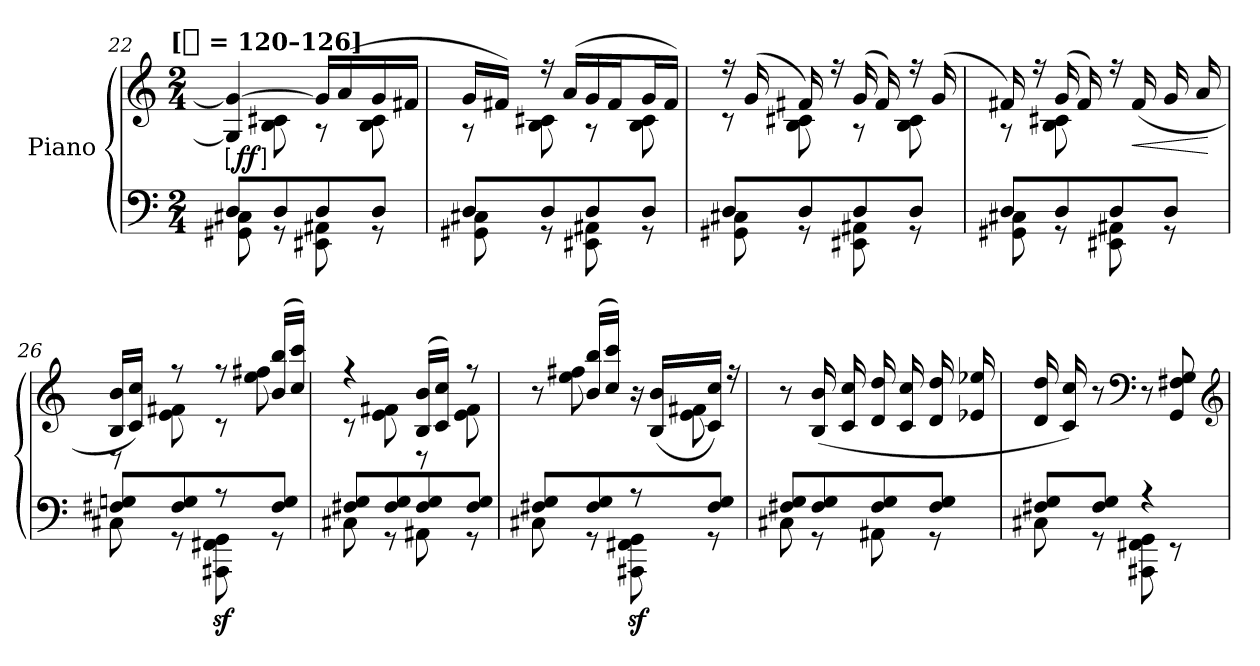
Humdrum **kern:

**kern	**kern	**dynam
*part1	*part1	*part1
*staff2	*staff1	*staff1/2
*I"Piano	*	*
*clefF4	*clefG2	*
*k[]	*k[]	*
*C:	*C:	*
!!LO:TX:omd:t=[[quarter] = 120–126]
*M2/4	*M2/4	*
*MM120	*MM120	*
=22	=22	=22
*^	*^	*
!	!	!	!	!LO:DY:ed=brack
8DL	8GG#X 8C#X	4G] 4g_	8ryy	f f
8D	8r	.	8B 8c#X	.
8D	8EE#X 8AA#X	16gLL]	8r	.
.	.	(16a	.	.
8DJ	8r	16g	8B 8c#	.
.	.	16f#XJJ	.	.
=23	=23	=23	=23	=23
8DL	8GG#X 8C#X	16gLL	8r	.
.	.	16f#XJJ)	.	.
8D	8r	16rff	8B 8c#X	.
.	.	(16aLL	.	.
8D	8EE#X 8AA#X	16g	8r	.
.	.	16f#J	.	.
8DJ	8r	16gL	8B 8c#	.
.	.	16f#JJ)	.	.
=24	=24	=24	=24	=24
8DL	8GG#X 8C#X	16rff	8rc	.
.	.	(16g	.	.
8D	8r	16f#X)	8B 8c#X	.
.	.	16rff	.	.
8D	8EE#X 8AA#X	(16g	8r	.
.	.	16f#)	.	.
8DJ	8r	16rff	8B 8c#	.
.	.	(>16g	.	.
=25	=25	=25	=25	=25
8DL	8GG#X 8C#X	16f#X)	8r	.
.	.	16rff	.	.
8D	8r	(16g	8B 8c#X	.
.	.	16f#)	.	.
8D	8EE#X 8AA#X	16rff	4ryy	.
!	!	!	!	!LO:HP:b
.	.	(>16f#	.	<
8DJ	8r	16g	.	.
.	.	16a	.	.
*v	*v	*	*	*
*	*v	*v	*
.	.	[
=26	=26	=26
*^	*^	*
8F#X 8GnL	8C#X	16B 16bLL	8r	.
.	.	16c 16ccJJ)	.	.
8F# 8G	8r	8rff	8e 8f#X	.
8r	8AAA#Xz< 8FF#Xz< 8GGz<	8rff	8rc	.
8F# 8GJ	8r	(16b 16bbLL	8ee 8ff#X	.
.	.	16cc 16cccJJ)	.	.
=27	=27	=27	=27	=27
8F#X 8GL	8C#X	4rff	8rc	.
8F# 8G	8r	.	8e 8f#X	.
8F# 8G	8AA#X	(16B 16bLL	8r	.
.	.	16c 16ccJJ)	.	.
8F# 8GJ	8r	8rff	8e 8f#	.
=28	=28	=28	=28	=28
8F#X 8GL	8C#X	8r	8ryy	.
8F# 8G	8r	(16b 16bbLL	8ee 8ff#X	.
.	.	16cc 16cccJJ)	.	.
8r	8AAA#Xz< 8FF#Xz< 8GGz<	16r	8ryy	.
.	.	(>16B 16bLL	.	.
8F# 8GJ	8r	16c 16ccJJ)	8e 8f#X	.
.	.	16r	.	.
*	*	*v	*v	*
=29	=29	=29	=29
8F#X 8GL	8C#X	8r	.
8F# 8G	8r	(16B 16b	.
.	.	16c 16cc	.
8F# 8G	8AA#X	16d 16dd	.
.	.	16c 16cc	.
8F# 8GJ	8r	16d 16dd	.
.	.	16e-X 16ee-X	.
=30	=30	=30	=30
8F#X 8GL	8C#X	16d 16dd	.
.	.	16c 16cc)	.
8F# 8GJ	8r	8r	.
*	*	*clefF4	*
4r	8AAA#X 8FF#X 8GG	8r	.
.	8r	8GG 8F#X 8G	.
*v	*v	*	*
*	*clefG2	*
=	=	=
*-	*-	*-
